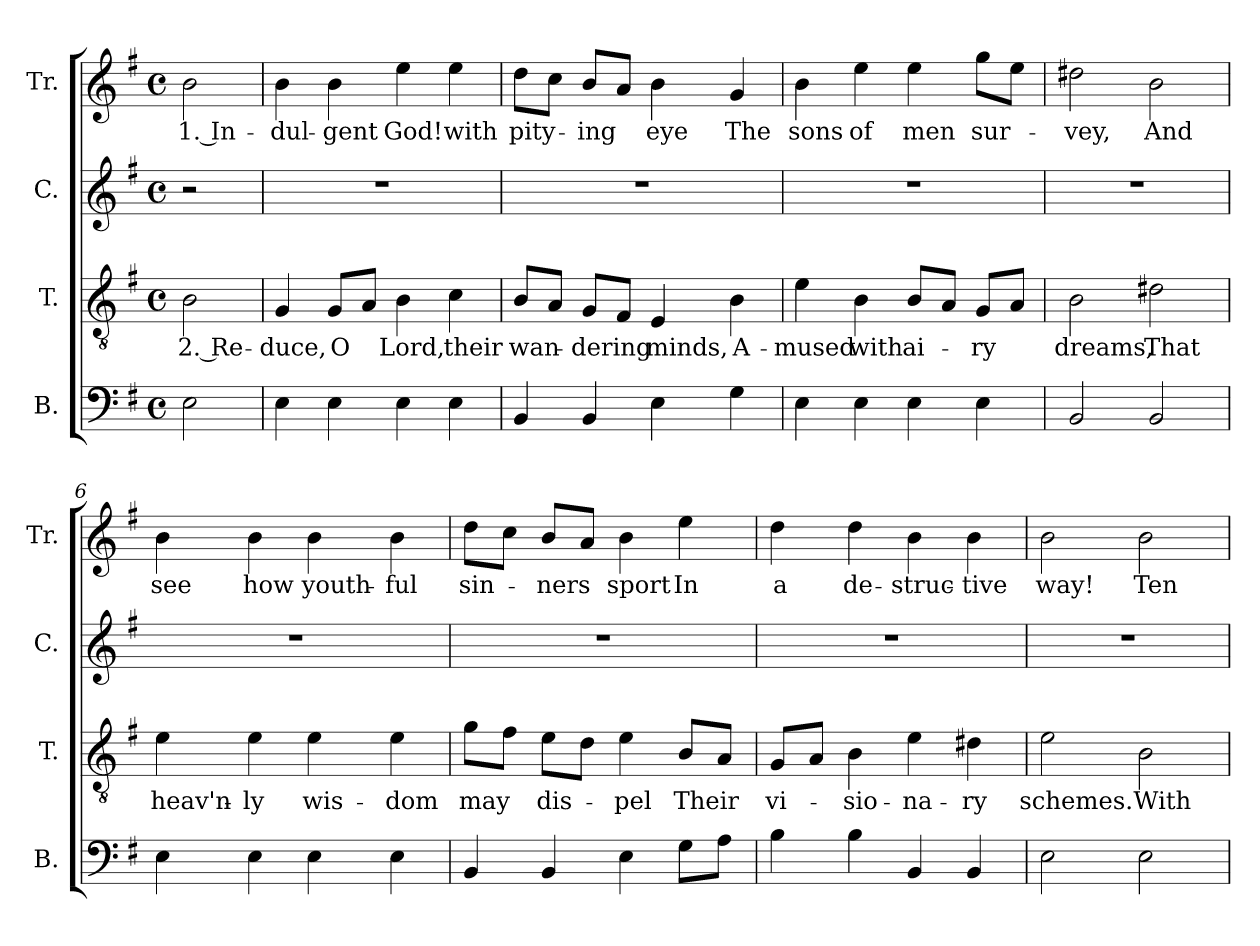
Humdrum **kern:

**kern	**kern	**text	**kern	**kern	**text
*part4	*part3	*part3	*part2	*part1	*part1
*staff4	*staff3	*staff3	*staff2	*staff1	*staff1
*I"B.	*I"T.	*	*I"C.	*I"Tr.	*
*I'B.	*I'T.	*	*I'C.	*I'Tr.	*
*clefF4	*clefGv2	*	*clefG2	*clefG2	*
*k[f#]	*k[f#]	*	*k[f#]	*k[f#]	*
*M4/4	*M4/4	*	*M4/4	*M4/4	*
*met(c)	*met(c)	*	*met(c)	*met(c)	*
*MM120	*MM120	*	*MM120	*MM120	*
=1	=1	=1	=1	=1	=1
2E\	2B\	2. Re-	2r	2b\	1. In-
=2	=2	=2	=2	=2	=2
4E\	4G/	-duce,	1r	4b\	-dul-
4E\	8G/L	O	.	4b\	-gent
.	8A/J	.	.	.	.
4E\	4B\	Lord,	.	4ee\	God!
4E\	4c\	their	.	4ee\	with
=3	=3	=3	=3	=3	=3
4BB/	8B/L	wan-	1r	8dd\L	pity-
.	8A/J	.	.	8cc\J	.
4BB/	8G/L	-dering	.	8b/L	-ing
.	8F#/J	.	.	8a/J	.
4E\	4E/	minds,	.	4b\	eye
4G\	4B\	A-	.	4g/	The
=4	=4	=4	=4	=4	=4
4E\	4e\	-mused	1r	4b\	sons
4E\	4B\	with	.	4ee\	of
4E\	8B/L	ai-	.	4ee\	men
.	8A/J	.	.	.	.
4E\	8G/L	-ry	.	8gg\L	sur-
.	8A/J	.	.	8ee\J	.
=5	=5	=5	=5	=5	=5
2BB/	2B\	dreams,	1r	2dd#X\	-vey,
2BB/	2d#X\	That	.	2b\	And
!!LO:LB:g=z
=6	=6	=6	=6	=6	=6
4E\	4e\	heav'n-	1r	4b\	see
4E\	4e\	-ly	.	4b\	how
4E\	4e\	wis-	.	4b\	youth-
4E\	4e\	-dom	.	4b\	-ful
=7	=7	=7	=7	=7	=7
4BB/	8g\L	may	1r	8dd\L	sin-
.	8f#\J	.	.	8cc\J	.
4BB/	8e\L	dis-	.	8b/L	-ners
.	8d\J	.	.	8a/J	.
4E\	4e\	-pel	.	4b\	sport
8G\L	8B/L	Their	.	4ee\	In
8A\J	8A/J	.	.	.	.
=8	=8	=8	=8	=8	=8
4B\	8G/L	vi-	1r	4dd\	a
.	8A/J	.	.	.	.
4B\	4B\	-sio-	.	4dd\	de-
4BB/	4e\	-na-	.	4b\	-struc-
4BB/	4d#X\	-ry	.	4b\	-tive
=9	=9	=9	=9	=9	=9
2E\	2e\	schemes.	1r	2b\	way!
2E\	2B\	With	.	2b\	Ten
=	=	=	=	=	=
*-	*-	*-	*-	*-	*-
